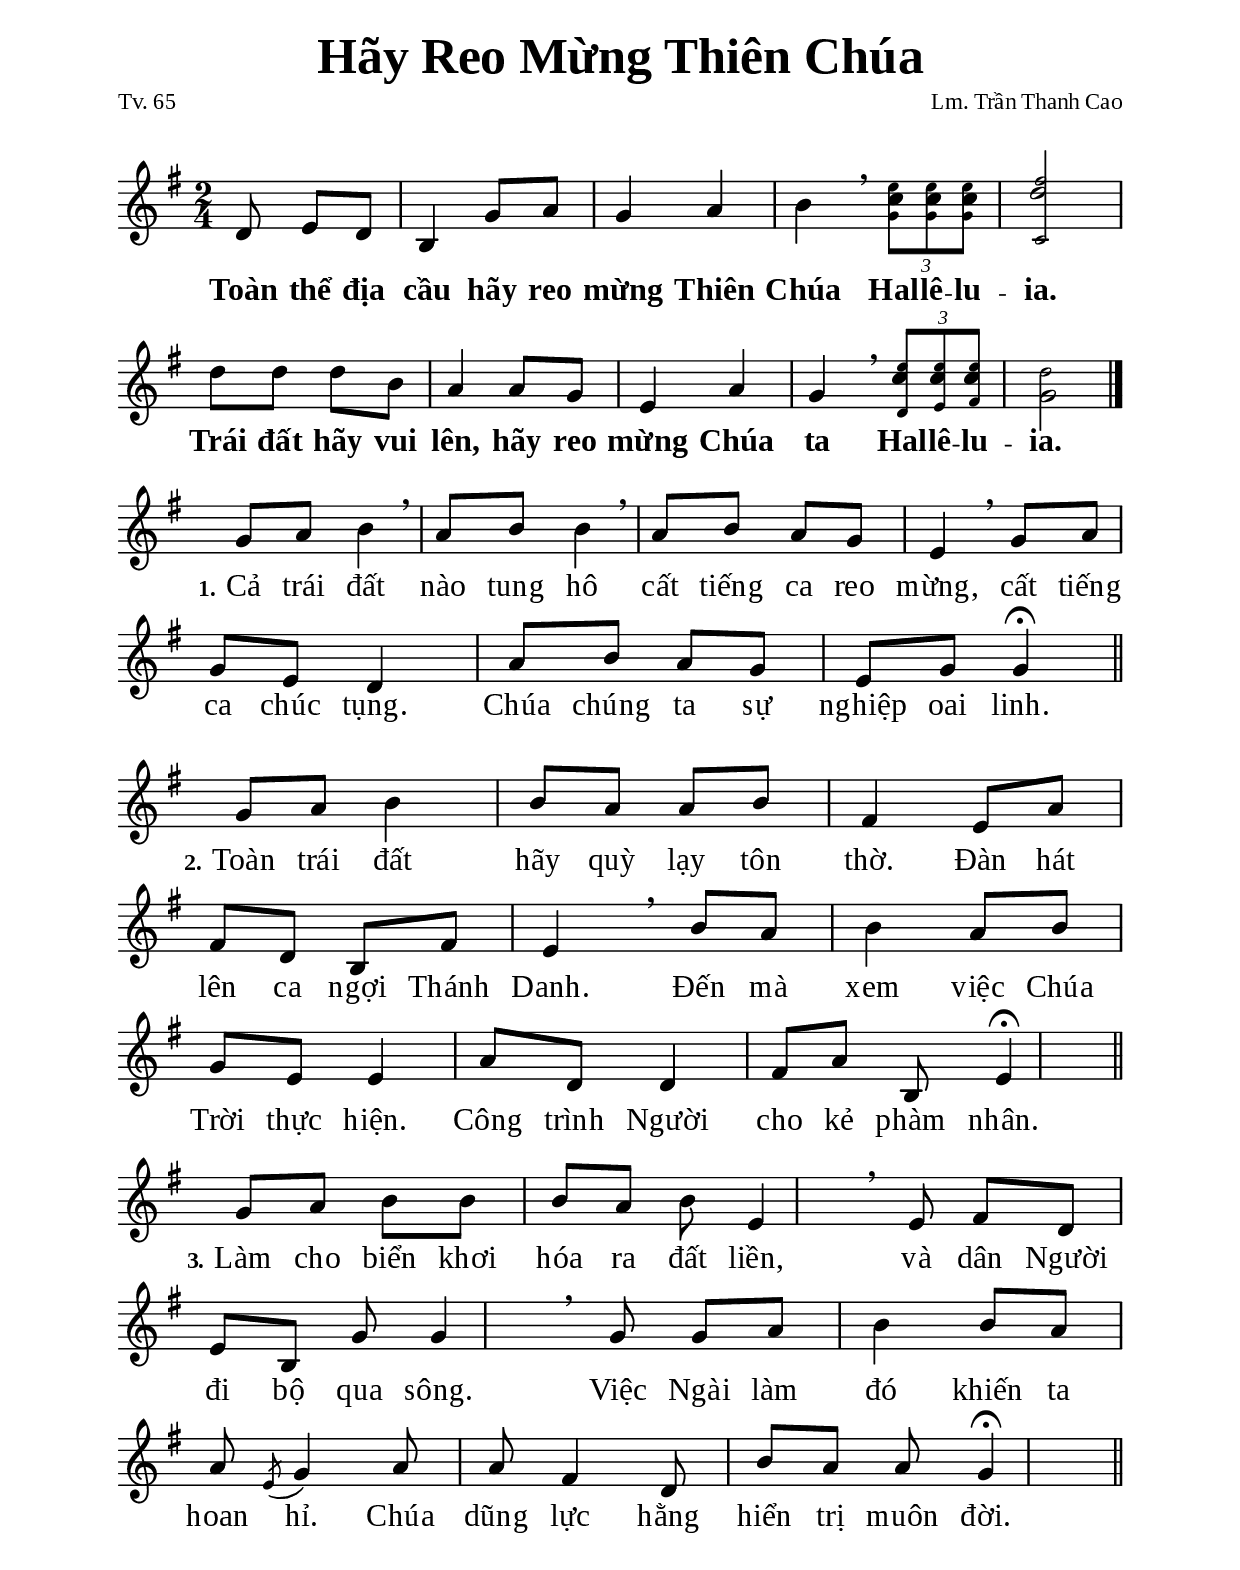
% Cài đặt chung
\version "2.20.0"
\include "english.ly"

\header {
  title = \markup { \fontsize #3 "Hãy Reo Mừng Thiên Chúa" }
  poet = "Tv. 65"
  composer = "Lm. Trần Thanh Cao"
  arranger = " "
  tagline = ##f
}

\paper {
  #(set-paper-size "a4")
  top-margin = 10\mm
  bottom-margin = 10\mm
  left-margin = 20\mm
  right-margin = 20\mm
  indent = #0
  #(define fonts
    (make-pango-font-tree
      "Liberation Serif"
      "Liberation Serif"
      "Liberation Serif"
      (/ 20 20)))
  page-count = #1
}

% Nhạc điệp khúc
nhacDiepKhuc= \relative c' {
  \partial 4. d8 e d |
  b4 g'8 a |
  g4 a |
  b \breathe \tuplet 3/2 { 
    <\tweak font-size -2 e c \tweak font-size -2 g>8
    <\tweak font-size -2 e c \tweak font-size -2 g>8
    <\tweak font-size -2 e c \tweak font-size -2 g>8
  } |
  <\tweak font-size -2 fs d \tweak font-size -2 c,>2 |
  d8 d d b |
  a4 a8 g |
  e4 a |
  g4 \breathe \tuplet 3/2 {
    <\tweak font-size -2 e' c \tweak font-size -2 d,>8
    <\tweak font-size -2 e c \tweak font-size -2 e,>8
    <\tweak font-size -2 e c \tweak font-size -2 fs,>8
  } |
  <\tweak font-size -2 d g,>2 \bar "|."
}

% Nhạc phiên khúc
nhacPhienKhucMot = \relative c'' {
  g8 a b4 \breathe
  a8 b b4 \breathe
  a8 b a g e4 \breathe
  g8 a g e d4 a'8 b a g e g g4 \fermata \bar "||"
}

nhacPhienKhucHai = \relative c'' {
  g8 a b4 b8 a a b fs4
  e8 a fs d b fs' e4 \breathe
  b'8 a b4 a8 b g e e4
  a8 d, d4 fs8 a b, e4 \fermata \bar "||"
}

nhacPhienKhucBa = \relative c'' {
  g8 a b b b a b e,4 \breathe
  e8 fs d e b g' g4 \breathe
  g8 g a b4 b8 a a \acciaccatura e8 g4
  a8 a fs4 d8 b' a a g4 \fermata \bar "||"
}

% Lời điệp khúc
loiDiepKhuc = \lyricmode {
  Toàn thể địa cầu hãy reo mừng Thiên Chúa
  Hal -- lê -- lu -- ia.
  Trái đất hãy vui lên, hãy reo mừng Chúa ta
  Hal -- lê -- lu -- ia.
}

% Lời phiên khúc
loiPhienKhucMot = \lyricmode {
  \set stanza = #"1."
  Cả trái đất nào tung hô cất tiếng ca reo mừng,
  cất tiếng ca chúc tụng.
  Chúa chúng ta sự nghiệp oai linh.
}

loiPhienKhucHai = \lyricmode {
  \set stanza = #"2."
  Toàn trái đất hãy quỳ lạy tôn thờ.
  Đàn hát lên ca ngợi Thánh Danh.
  Đến mà xem việc Chúa Trời thực hiện.
  Công trình Người cho kẻ phàm nhân.
}

loiPhienKhucBa = \lyricmode {
  \set stanza = #"3."
  Làm cho biển khơi hóa ra đất liền,
  và dân Người đi bộ qua sông.
  Việc Ngài làm đó khiến ta hoan hỉ.
  Chúa dũng lực hằng hiển trị muôn đời.
}


% Dàn trang
\score {
  \new ChoirStaff <<
    \new Staff = diepKhuc \with {
        \consists "Merge_rests_engraver"
        \magnifyStaff #(magstep +1)
      }
      <<
      \new Voice = beSop {
        \key g \major \time 2/4 \stemNeutral \nhacDiepKhuc
      }
    >>
    \new Lyrics \lyricsto beSop \loiDiepKhuc
  >>
  \layout {
    \override Lyrics.LyricText.font-series = #'bold
    \override Lyrics.LyricText.font-size = #+3
    \override Lyrics.LyricSpace.minimum-distance = #1.0
    \override Score.BarNumber.break-visibility = ##(#f #f #f)
    \override Score.SpacingSpanner.uniform-stretching = ##t
  }
}

\score {
  \new ChoirStaff <<
    \new Staff = phienKhuc \with {
        \magnifyStaff #(magstep +1)
      }
      <<
      \new Voice = beSop {
        \key g \major \time 2/4 \nhacPhienKhucMot
      }
    >>
    \new Lyrics \lyricsto beSop \loiPhienKhucMot
  >>
  \layout {
    \override Staff.TimeSignature.transparent = ##t
    \override Lyrics.LyricText.font-size = #+3
    \override Lyrics.LyricSpace.minimum-distance = #2.0
    \override Score.BarNumber.break-visibility = ##(#f #f #f)
    \override Score.SpacingSpanner.uniform-stretching = ##t
    \set Score.barAlways = ##t
    \set Score.defaultBarType = ""
  } 
}

\score {
  \new ChoirStaff <<
    \new Staff = phienKhuc \with {
        \magnifyStaff #(magstep +1)
      }
      <<
      \new Voice = beSop {
        \key g \major \time 2/4 \nhacPhienKhucHai
      }
    >>
    \new Lyrics \lyricsto beSop \loiPhienKhucHai
  >>
  \layout {
    \override Staff.TimeSignature.transparent = ##t
    \override Lyrics.LyricText.font-size = #+3
    \override Lyrics.LyricSpace.minimum-distance = #2.0
    \override Score.BarNumber.break-visibility = ##(#f #f #f)
    \override Score.SpacingSpanner.uniform-stretching = ##t
    \set Score.barAlways = ##t
    \set Score.defaultBarType = ""
  } 
}

\score {
  \new ChoirStaff <<
    \new Staff = phienKhuc \with {
        \magnifyStaff #(magstep +1)
      }
      <<
      \new Voice = beSop {
        \key g \major \time 2/4 \nhacPhienKhucBa
      }
    >>
    \new Lyrics \lyricsto beSop \loiPhienKhucBa
  >>
  \layout {
    \override Staff.TimeSignature.transparent = ##t
    \override Lyrics.LyricText.font-size = #+3
    \override Lyrics.LyricSpace.minimum-distance = #2.0
    \override Score.BarNumber.break-visibility = ##(#f #f #f)
    \override Score.SpacingSpanner.uniform-stretching = ##t
    \set Score.barAlways = ##t
    \set Score.defaultBarType = ""
  } 
}
